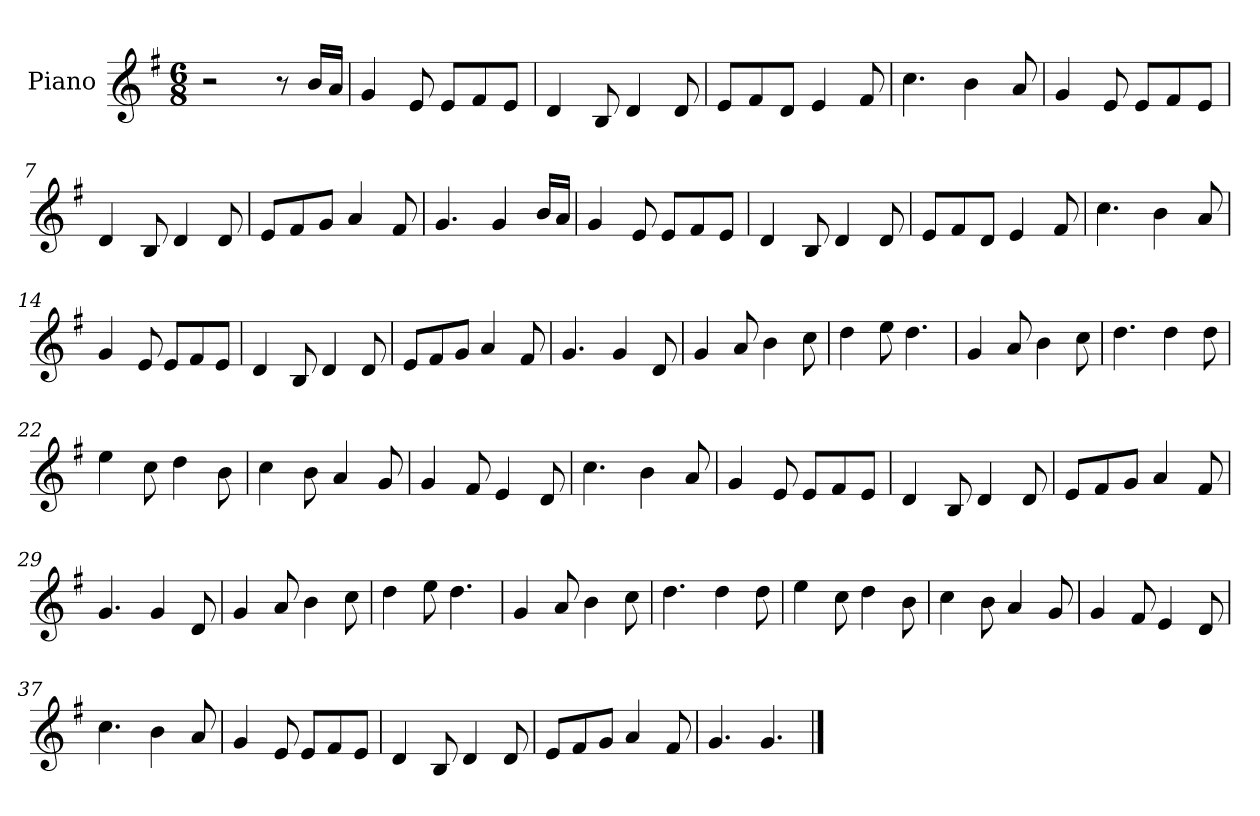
**kern
*part1
*staff1
*I"Piano
*I'Pno
*clefG2
*k[f#]
*M6/8
=1
2r
8r
16b/LL
16a/JJ
=2
4g/
8e/
8e/L
8f#/
8e/J
=3
4d/
8B/
4d/
8d/
=4
8e/L
8f#/
8d/J
4e/
8f#/
=5
4.cc\
4b\
8a/
=6
4g/
8e/
8e/L
8f#/
8e/J
=7
4d/
8B/
4d/
8d/
=8
8e/L
8f#/
8g/J
4a/
8f#/
=9
4.g/
4g/
16b/LL
16a/JJ
=10
4g/
8e/
8e/L
8f#/
8e/J
=11
4d/
8B/
4d/
8d/
=12
8e/L
8f#/
8d/J
4e/
8f#/
=13
4.cc\
4b\
8a/
=14
4g/
8e/
8e/L
8f#/
8e/J
=15
4d/
8B/
4d/
8d/
=16
8e/L
8f#/
8g/J
4a/
8f#/
=17
4.g/
4g/
8d/
=18
4g/
8a/
4b\
8cc\
=19
4dd\
8ee\
4.dd\
=20
4g/
8a/
4b\
8cc\
=21
4.dd\
4dd\
8dd\
=22
4ee\
8cc\
4dd\
8b\
=23
4cc\
8b\
4a/
8g/
=24
4g/
8f#/
4e/
8d/
=25
4.cc\
4b\
8a/
=26
4g/
8e/
8e/L
8f#/
8e/J
=27
4d/
8B/
4d/
8d/
=28
8e/L
8f#/
8g/J
4a/
8f#/
=29
4.g/
4g/
8d/
=30
4g/
8a/
4b\
8cc\
=31
4dd\
8ee\
4.dd\
=32
4g/
8a/
4b\
8cc\
=33
4.dd\
4dd\
8dd\
=34
4ee\
8cc\
4dd\
8b\
=35
4cc\
8b\
4a/
8g/
=36
4g/
8f#/
4e/
8d/
=37
4.cc\
4b\
8a/
=38
4g/
8e/
8e/L
8f#/
8e/J
=39
4d/
8B/
4d/
8d/
=40
8e/L
8f#/
8g/J
4a/
8f#/
=41
4.g/
4.g/
==
*-
